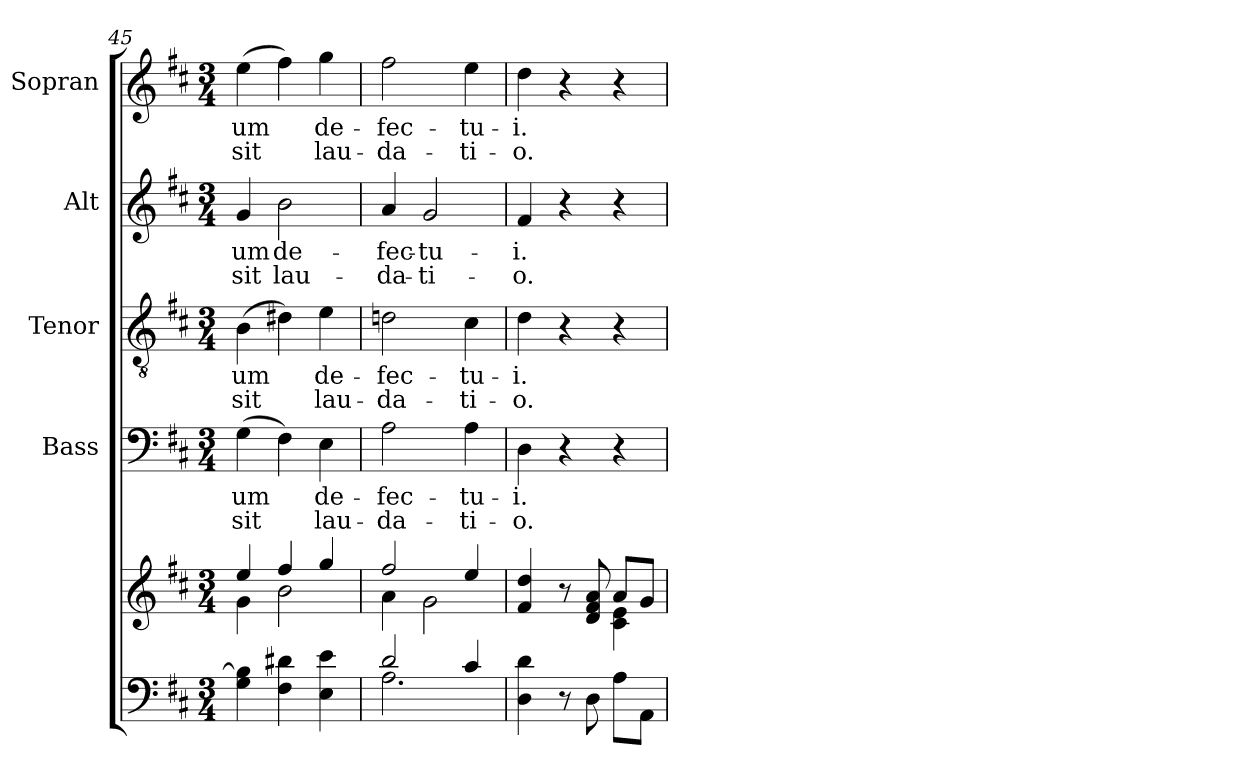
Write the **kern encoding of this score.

**kern	**kern	**kern	**text	**text	**kern	**text	**text	**kern	**text	**text	**kern	**text	**text
*part5	*part5	*part4	*part4	*part4	*part3	*part3	*part3	*part2	*part2	*part2	*part1	*part1	*part1
*staff6	*staff5	*staff4	*staff4	*staff4	*staff3	*staff3	*staff3	*staff2	*staff2	*staff2	*staff1	*staff1	*staff1
*	*	*I"Bass	*	*	*I"Tenor	*	*	*I"Alt	*	*	*I"Sopran	*	*
*	*	*I'B.	*	*	*I'T.	*	*	*I'A.	*	*	*I'S.	*	*
*clefF4	*clefG2	*clefF4	*	*	*clefGv2	*	*	*clefG2	*	*	*clefG2	*	*
*k[f#c#]	*k[f#c#]	*k[f#c#]	*	*	*k[f#c#]	*	*	*k[f#c#]	*	*	*k[f#c#]	*	*
*D:	*D:	*D:	*	*	*D:	*	*	*D:	*	*	*D:	*	*
*M3/4	*M3/4	*M3/4	*	*	*M3/4	*	*	*M3/4	*	*	*M3/4	*	*
=45	=45	=45	=45	=45	=45	=45	=45	=45	=45	=45	=45	=45	=45
*	*^	*	*	*	*	*	*	*	*	*	*	*	*
!	!	!	!	!LO:LY:b	!LO:LY:b	!	!LO:LY:b	!LO:LY:b	!	!LO:LY:b	!LO:LY:b	!	!LO:LY:b	!LO:LY:b
4G\ 4B\]	4ee/	4g\	(>4G\	-um	sit	(>4B\	-um	sit	4g/	-um	sit	(>4ee\	-um	sit
!	!	!	!	!	!	!	!	!	!	!LO:LY:b	!LO:LY:b	!	!	!
4F#\ 4d#X\	4ff#/	2b\	4F#\)	.	.	4d#X\)	.	.	2b\	de-	lau-	4ff#\)	.	.
!	!	!	!	!LO:LY:b	!LO:LY:b	!	!LO:LY:b	!LO:LY:b	!	!	!	!	!LO:LY:b	!LO:LY:b
4E\ 4e\	4gg/	.	4E\	de-	lau-	4e\	de-	lau-	.	.	.	4gg\	de-	lau-
=46	=46	=46	=46	=46	=46	=46	=46	=46	=46	=46	=46	=46	=46	=46
*^	*	*	*	*	*	*	*	*	*	*	*	*	*	*
!	!	!	!	!	!LO:LY:b	!LO:LY:b	!	!LO:LY:b	!LO:LY:b	!	!LO:LY:b	!LO:LY:b	!	!LO:LY:b	!LO:LY:b
2d/	2.A\	2ff#/	4a\	2A\	-fec-	-da-	2dn\	-fec-	-da-	4a/	-fec-	-da-	2ff#\	-fec-	-da-
!	!	!	!	!	!	!	!	!	!	!	!LO:LY:b	!LO:LY:b	!	!	!
.	.	.	2g\	.	.	.	.	.	.	2g/	-tu-	-ti-	.	.	.
!	!	!	!	!	!LO:LY:b	!LO:LY:b	!	!LO:LY:b	!LO:LY:b	!	!	!	!	!LO:LY:b	!LO:LY:b
4c#/	.	4ee/	.	4A\	-tu-	-ti-	4c#\	-tu-	-ti-	.	.	.	4ee\	-tu-	-ti-
*v	*v	*	*	*	*	*	*	*	*	*	*	*	*	*	*
=47	=47	=47	=47	=47	=47	=47	=47	=47	=47	=47	=47	=47	=47	=47
!	!	!	!	!LO:LY:b	!LO:LY:b	!	!LO:LY:b	!LO:LY:b	!	!LO:LY:b	!LO:LY:b	!	!LO:LY:b	!LO:LY:b
4D\ 4d\	4f#/ 4dd/	2ryy	4D\	-i.	-o.	4d\	-i.	-o.	4f#/	-i.	-o.	4dd\	-i.	-o.
8r	8r	.	4r	.	.	4r	.	.	4r	.	.	4r	.	.
8D\	8d/ 8f#/ 8a/	.	.	.	.	.	.	.	.	.	.	.	.	.
8A\L	8a/L	4c#\ 4e\	4r	.	.	4r	.	.	4r	.	.	4r	.	.
8AA\J	8g/J	.	.	.	.	.	.	.	.	.	.	.	.	.
*	*v	*v	*	*	*	*	*	*	*	*	*	*	*	*
=	=	=	=	=	=	=	=	=	=	=	=	=	=
*-	*-	*-	*-	*-	*-	*-	*-	*-	*-	*-	*-	*-	*-
